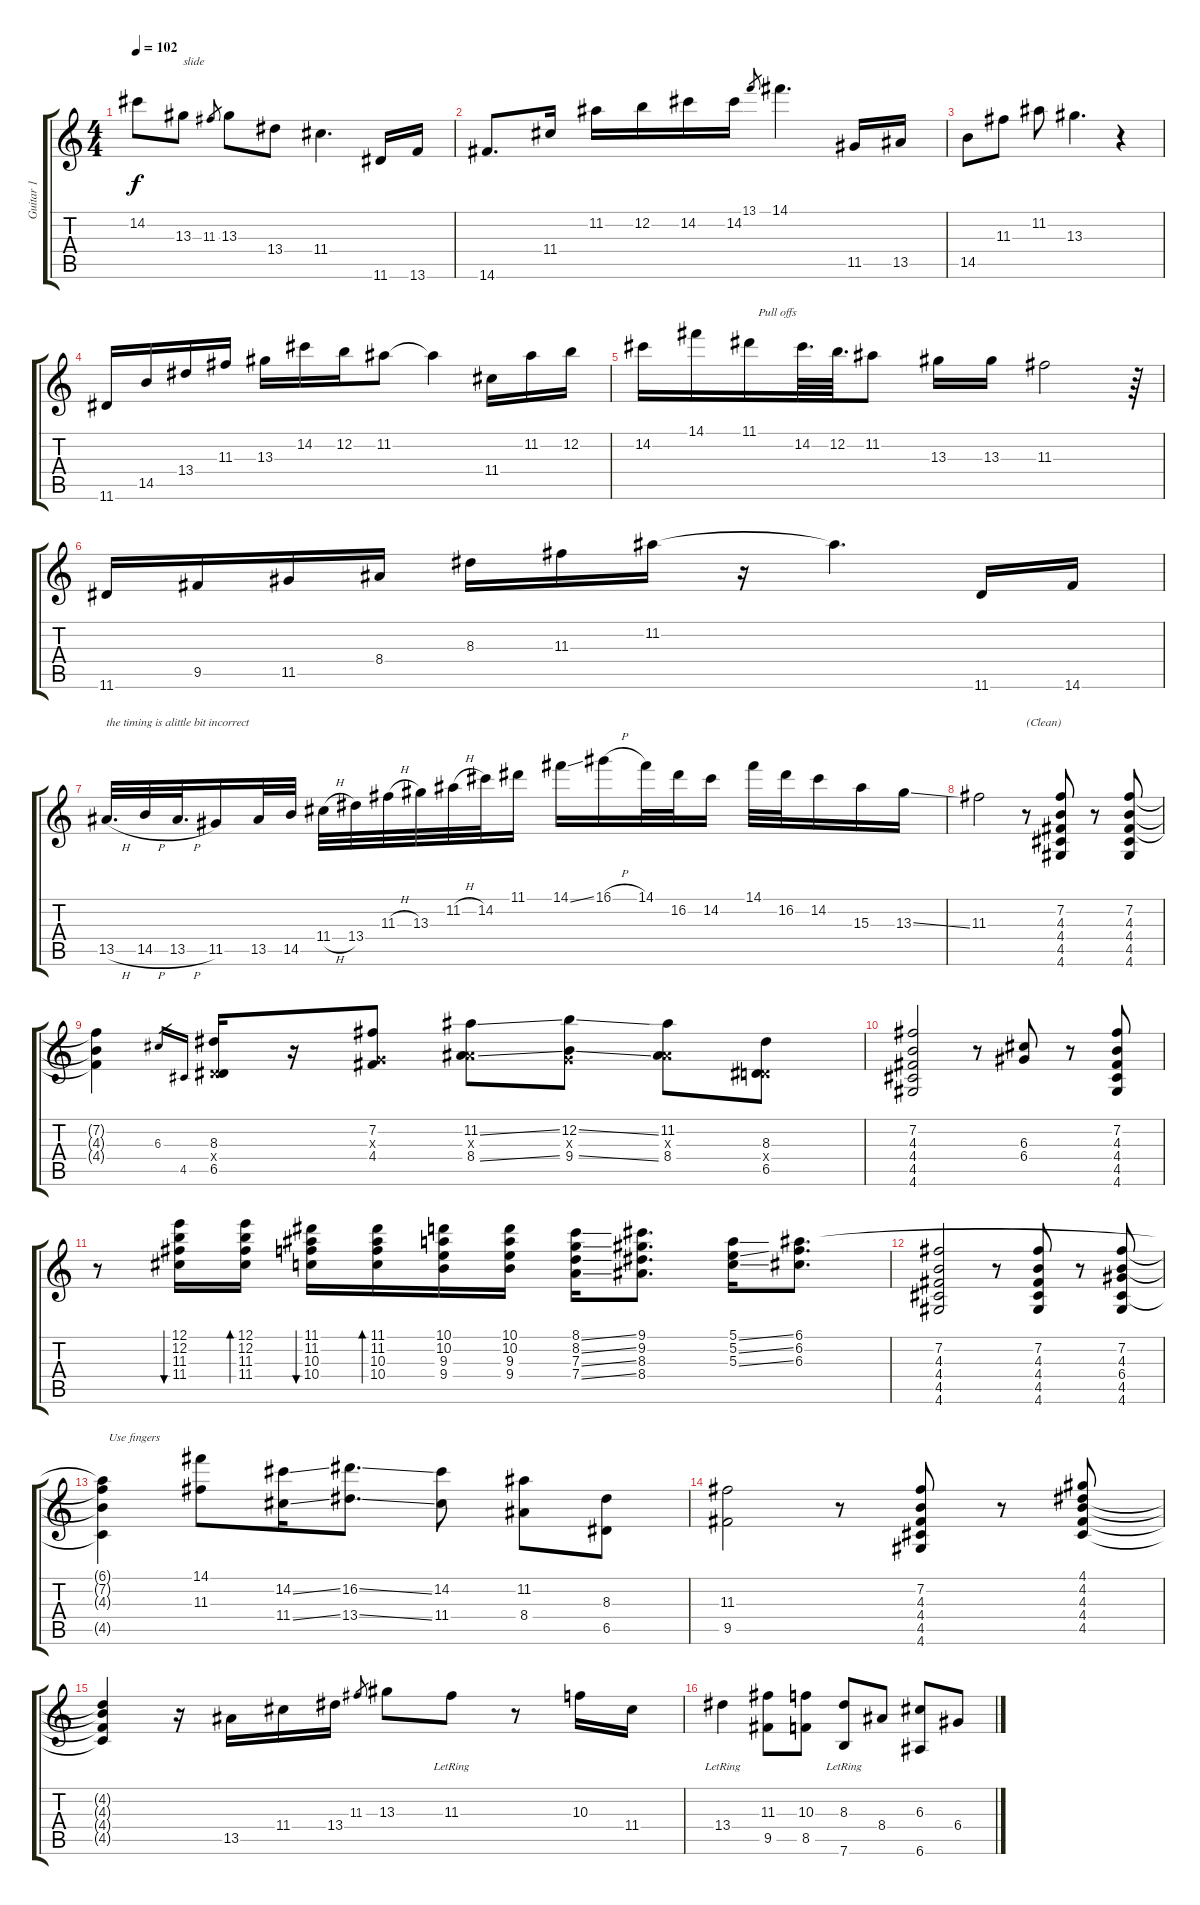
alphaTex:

\track ("Guitar 1" "Guitar 1") {instrument electricguitarclean}
\staff {score tabs}
\tuning (E4 B3 G3 D3 A2 E2) {hide}
\ts (4 4)
\tempo 102
\clef g2
\ks c
14.2{t}.8{dy f} 13.3.8{txt "slide"} 11.3.8{gr} 13.3.8 13.4.8 11.4.4{d} 11.6.16 13.6.16 |
14.6.8{d} 11.4.16 11.2.16 12.2.16 14.2.16 14.2.16 13.1.8{gr} 14.1.4{d} 11.5.16 13.5.16 |
14.5.8 11.3.8 11.2.8 13.3.4{d} r.4 |
11.6.16 14.5.16 13.4.16 11.3.16 13.3.16 14.2.16 12.2.16 11.2.8 11.2{t}.4 11.4.16 11.2.16 12.2.16 |
14.2.16 14.1.16 11.1.16{txt "   Pull offs"} 14.2.64{d} 12.2.64{d} 11.2.8 13.3.16 13.3.16 11.3.2 r.64 |
11.6.16 9.5.16 11.5.16 8.4.16 8.3.16 11.3.16 11.2.16 r.16 11.2{t}.4{d} 11.6.16 14.6.16 |
13.5{h}.32{d txt "the timing is alittle bit incorrect"} 14.5{h}.32 13.5{h}.32{d} 11.5.16 13.5.32 14.5.32 11.4{h}.32 13.4.32 11.3{h}.32 13.3.32 11.2{h}.32 14.2.32 11.1.16 14.1{ss}.16 16.1{h}.16 14.1.32 16.2.32 14.2.16 14.1.32 16.2.32 14.2.16 15.3.16 13.3{ss}.16 |
11.3.2 r.8{txt "(Clean)" instrument electricguitarclean} (7.2 4.3 4.4 4.5 4.6).8 r.8 (7.2 4.3 4.4 4.5 4.6).8 |
(7.2{t} 4.3{t} 4.4{t}).4 6.3.16{gr} 4.5.16{gr} (8.3 0.4{x} 6.5).16 r.16 (7.2 0.3{x} 4.4).8 (11.2{ss} 3.3{x} 8.4{ss}).8 (12.2{ss} 0.3{x} 9.4{ss}).8 (11.2 3.3{x} 8.4).8 (8.3 0.4{x} 6.5).8 |
(7.2 4.3 4.4 4.5 4.6).2 r.8 (6.3 6.4).8 r.8 (7.2 4.3 4.4 4.5 4.6).8 |
r.8 (12.1 12.2 11.3 11.4).16{bu 60} (12.1 12.2 11.3 11.4).16{bd 60} (11.1 11.2 10.3 10.4).16{bu 60} (11.1 11.2 10.3 10.4).16{bd 60} (10.1 10.2 9.3 9.4).16 (10.1 10.2 9.3 9.4).16 (8.1{ss} 8.2{ss} 7.3{ss} 7.4{ss}).16 (9.1 9.2 8.3 8.4).8{d} (5.1{ss} 5.2{ss} 5.3{ss}).16 (6.1 6.2 6.3).8{d} |
(7.2 4.3 4.4 4.5 4.6).2 r.8 (7.2 4.3 4.4 4.5 4.6).8 r.8 (7.2 4.3 6.4 4.5 4.6).8 |
(6.1{t} 7.2{t} 4.3{t} 4.5{t}).4{txt "  Use fingers"} (14.1 11.3).8 (14.2{ss} 11.4{ss}).16 (16.2{ss} 13.4{ss}).8{d} (14.2 11.4).8 (11.2 8.4).8 (8.3 6.5).8 |
(11.3 9.5).2 r.8 (7.2 4.3 4.4 4.5 4.6).8 r.8 (4.1 4.2 4.3 4.4 4.5).8 |
(4.2{t} 4.3{t} 4.4{t} 4.5{t}).4 r.16 13.5.16 11.4.16 13.4.16 11.3.8{gr} 13.3.8 11.3{lr}.8 r.8 10.3.16 11.4.16 |
13.4{lr}.4 (11.3 9.5).8 (10.3 8.5).8 (8.3{lr} 7.6).8 8.4.8 (6.3 6.6).8 6.4.8
